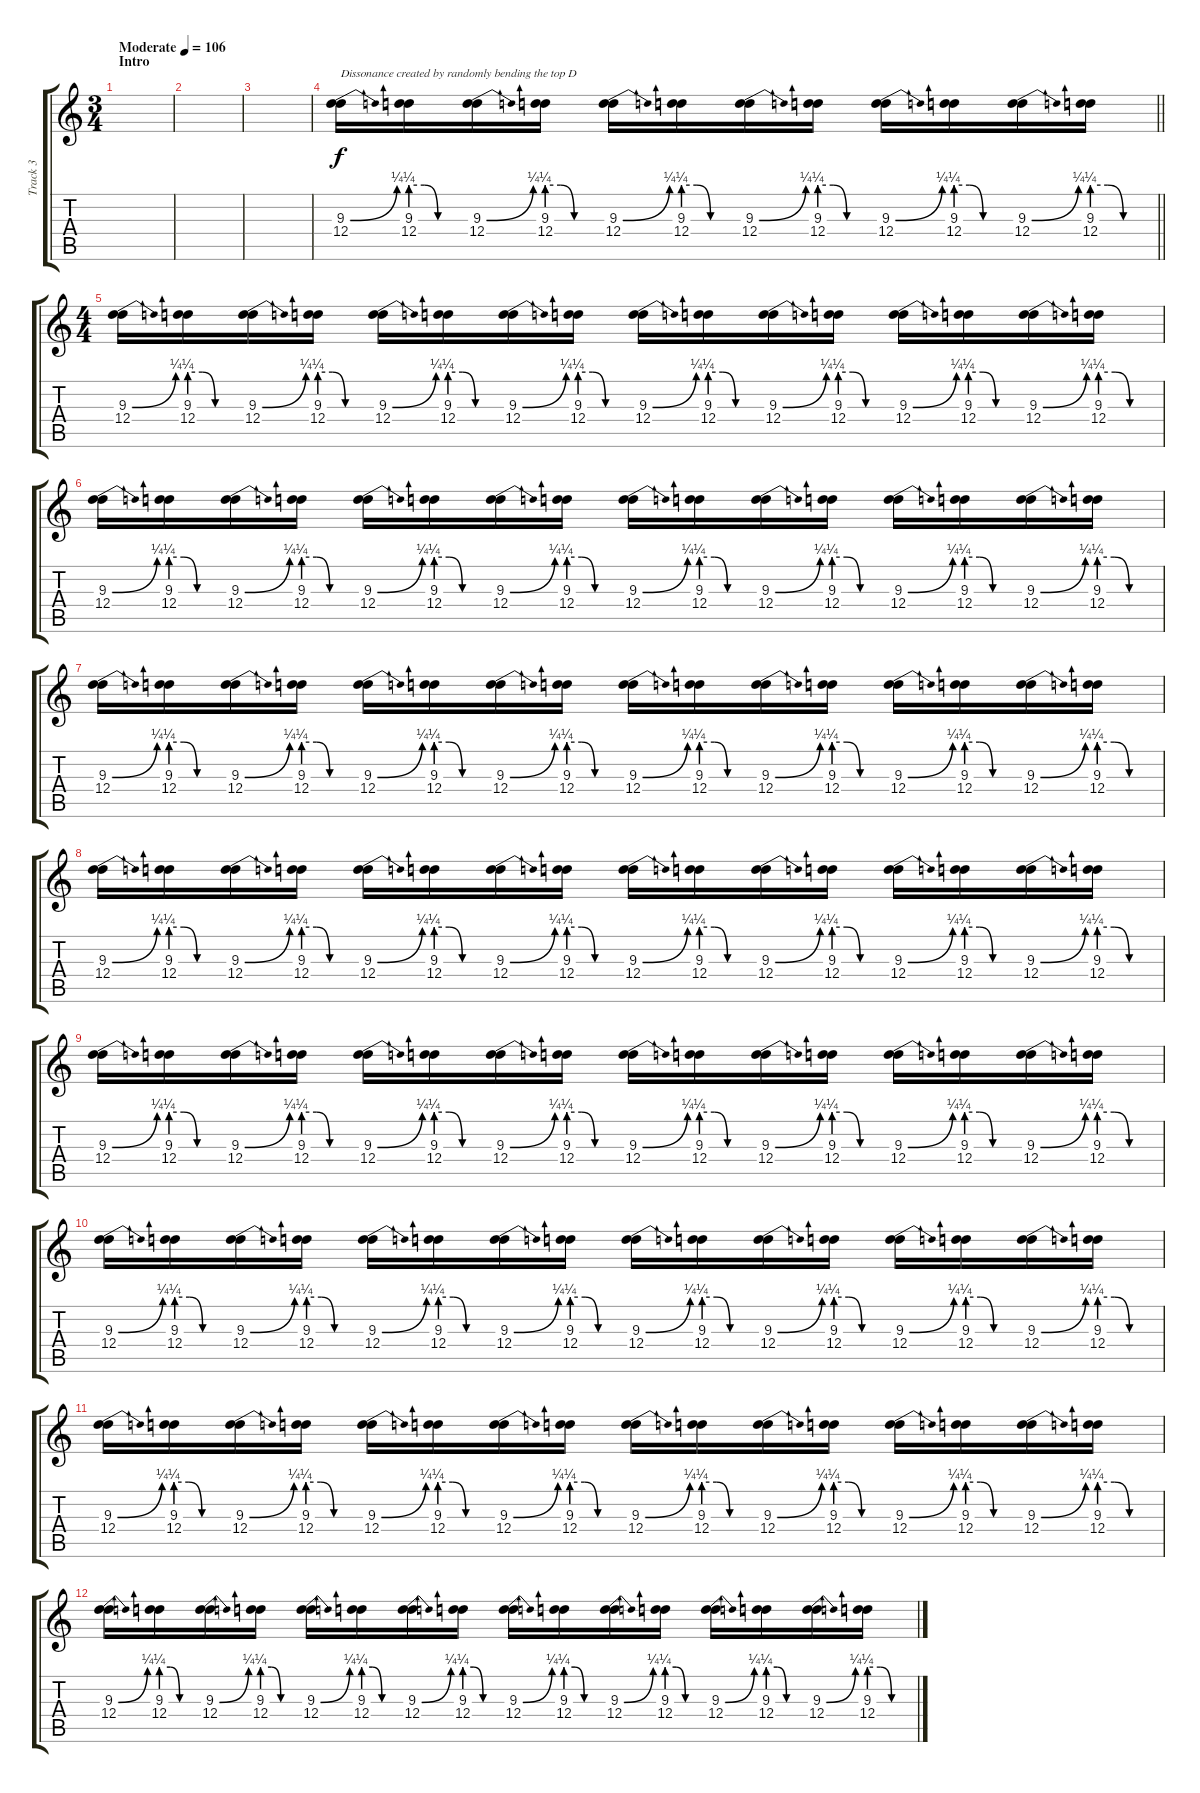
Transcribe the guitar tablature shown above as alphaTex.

\track ("Track 3" "Track 3") {instrument distortionguitar}
\staff {score tabs}
\tuning (E4 A3 F3 D3 A2 D2) {hide}
\ts (3 4)
\section ("" "Intro")
\tempo (106 "Moderate")
\clef g2
\ks c
|
|
|
\barLineRight lightlight
(9.3{be (bend 0 0 60 1)} 12.4).16{txt "Dissonance created by randomly bending the top D"} (9.3{be (custom 0 1 15 1 30 0 60 0)} 12.4).16 (9.3{be (bend 0 0 60 1)} 12.4).16 (9.3{be (custom 0 1 15 1 30 0 60 0)} 12.4).16 (9.3{be (bend 0 0 60 1)} 12.4).16 (9.3{be (custom 0 1 15 1 30 0 60 0)} 12.4).16 (9.3{be (bend 0 0 60 1)} 12.4).16 (9.3{be (custom 0 1 15 1 30 0 60 0)} 12.4).16 (9.3{be (bend 0 0 60 1)} 12.4).16 (9.3{be (custom 0 1 15 1 30 0 60 0)} 12.4).16 (9.3{be (bend 0 0 60 1)} 12.4).16 (9.3{be (custom 0 1 15 1 30 0 60 0)} 12.4).16 |
\ts (4 4)
\section ("" "")
(9.3{be (bend 0 0 60 1)} 12.4).16 (9.3{be (custom 0 1 15 1 30 0 60 0)} 12.4).16 (9.3{be (bend 0 0 60 1)} 12.4).16 (9.3{be (custom 0 1 15 1 30 0 60 0)} 12.4).16 (9.3{be (bend 0 0 60 1)} 12.4).16 (9.3{be (custom 0 1 15 1 30 0 60 0)} 12.4).16 (9.3{be (bend 0 0 60 1)} 12.4).16 (9.3{be (custom 0 1 15 1 30 0 60 0)} 12.4).16 (9.3{be (bend 0 0 60 1)} 12.4).16 (9.3{be (custom 0 1 15 1 30 0 60 0)} 12.4).16 (9.3{be (bend 0 0 60 1)} 12.4).16 (9.3{be (custom 0 1 15 1 30 0 60 0)} 12.4).16 (9.3{be (bend 0 0 60 1)} 12.4).16 (9.3{be (custom 0 1 15 1 30 0 60 0)} 12.4).16 (9.3{be (bend 0 0 60 1)} 12.4).16 (9.3{be (custom 0 1 15 1 30 0 60 0)} 12.4).16 |
(9.3{be (bend 0 0 60 1)} 12.4).16 (9.3{be (custom 0 1 15 1 30 0 60 0)} 12.4).16 (9.3{be (bend 0 0 60 1)} 12.4).16 (9.3{be (custom 0 1 15 1 30 0 60 0)} 12.4).16 (9.3{be (bend 0 0 60 1)} 12.4).16 (9.3{be (custom 0 1 15 1 30 0 60 0)} 12.4).16 (9.3{be (bend 0 0 60 1)} 12.4).16 (9.3{be (custom 0 1 15 1 30 0 60 0)} 12.4).16 (9.3{be (bend 0 0 60 1)} 12.4).16 (9.3{be (custom 0 1 15 1 30 0 60 0)} 12.4).16 (9.3{be (bend 0 0 60 1)} 12.4).16 (9.3{be (custom 0 1 15 1 30 0 60 0)} 12.4).16 (9.3{be (bend 0 0 60 1)} 12.4).16 (9.3{be (custom 0 1 15 1 30 0 60 0)} 12.4).16 (9.3{be (bend 0 0 60 1)} 12.4).16 (9.3{be (custom 0 1 15 1 30 0 60 0)} 12.4).16 |
(9.3{be (bend 0 0 60 1)} 12.4).16 (9.3{be (custom 0 1 15 1 30 0 60 0)} 12.4).16 (9.3{be (bend 0 0 60 1)} 12.4).16 (9.3{be (custom 0 1 15 1 30 0 60 0)} 12.4).16 (9.3{be (bend 0 0 60 1)} 12.4).16 (9.3{be (custom 0 1 15 1 30 0 60 0)} 12.4).16 (9.3{be (bend 0 0 60 1)} 12.4).16 (9.3{be (custom 0 1 15 1 30 0 60 0)} 12.4).16 (9.3{be (bend 0 0 60 1)} 12.4).16 (9.3{be (custom 0 1 15 1 30 0 60 0)} 12.4).16 (9.3{be (bend 0 0 60 1)} 12.4).16 (9.3{be (custom 0 1 15 1 30 0 60 0)} 12.4).16 (9.3{be (bend 0 0 60 1)} 12.4).16 (9.3{be (custom 0 1 15 1 30 0 60 0)} 12.4).16 (9.3{be (bend 0 0 60 1)} 12.4).16 (9.3{be (custom 0 1 15 1 30 0 60 0)} 12.4).16 |
(9.3{be (bend 0 0 60 1)} 12.4).16 (9.3{be (custom 0 1 15 1 30 0 60 0)} 12.4).16 (9.3{be (bend 0 0 60 1)} 12.4).16 (9.3{be (custom 0 1 15 1 30 0 60 0)} 12.4).16 (9.3{be (bend 0 0 60 1)} 12.4).16 (9.3{be (custom 0 1 15 1 30 0 60 0)} 12.4).16 (9.3{be (bend 0 0 60 1)} 12.4).16 (9.3{be (custom 0 1 15 1 30 0 60 0)} 12.4).16 (9.3{be (bend 0 0 60 1)} 12.4).16 (9.3{be (custom 0 1 15 1 30 0 60 0)} 12.4).16 (9.3{be (bend 0 0 60 1)} 12.4).16 (9.3{be (custom 0 1 15 1 30 0 60 0)} 12.4).16 (9.3{be (bend 0 0 60 1)} 12.4).16 (9.3{be (custom 0 1 15 1 30 0 60 0)} 12.4).16 (9.3{be (bend 0 0 60 1)} 12.4).16 (9.3{be (custom 0 1 15 1 30 0 60 0)} 12.4).16 |
(9.3{be (bend 0 0 60 1)} 12.4).16 (9.3{be (custom 0 1 15 1 30 0 60 0)} 12.4).16 (9.3{be (bend 0 0 60 1)} 12.4).16 (9.3{be (custom 0 1 15 1 30 0 60 0)} 12.4).16 (9.3{be (bend 0 0 60 1)} 12.4).16 (9.3{be (custom 0 1 15 1 30 0 60 0)} 12.4).16 (9.3{be (bend 0 0 60 1)} 12.4).16 (9.3{be (custom 0 1 15 1 30 0 60 0)} 12.4).16 (9.3{be (bend 0 0 60 1)} 12.4).16 (9.3{be (custom 0 1 15 1 30 0 60 0)} 12.4).16 (9.3{be (bend 0 0 60 1)} 12.4).16 (9.3{be (custom 0 1 15 1 30 0 60 0)} 12.4).16 (9.3{be (bend 0 0 60 1)} 12.4).16 (9.3{be (custom 0 1 15 1 30 0 60 0)} 12.4).16 (9.3{be (bend 0 0 60 1)} 12.4).16 (9.3{be (custom 0 1 15 1 30 0 60 0)} 12.4).16 |
(9.3{be (bend 0 0 60 1)} 12.4).16 (9.3{be (custom 0 1 15 1 30 0 60 0)} 12.4).16 (9.3{be (bend 0 0 60 1)} 12.4).16 (9.3{be (custom 0 1 15 1 30 0 60 0)} 12.4).16 (9.3{be (bend 0 0 60 1)} 12.4).16 (9.3{be (custom 0 1 15 1 30 0 60 0)} 12.4).16 (9.3{be (bend 0 0 60 1)} 12.4).16 (9.3{be (custom 0 1 15 1 30 0 60 0)} 12.4).16 (9.3{be (bend 0 0 60 1)} 12.4).16 (9.3{be (custom 0 1 15 1 30 0 60 0)} 12.4).16 (9.3{be (bend 0 0 60 1)} 12.4).16 (9.3{be (custom 0 1 15 1 30 0 60 0)} 12.4).16 (9.3{be (bend 0 0 60 1)} 12.4).16 (9.3{be (custom 0 1 15 1 30 0 60 0)} 12.4).16 (9.3{be (bend 0 0 60 1)} 12.4).16 (9.3{be (custom 0 1 15 1 30 0 60 0)} 12.4).16 |
(9.3{be (bend 0 0 60 1)} 12.4).16 (9.3{be (custom 0 1 15 1 30 0 60 0)} 12.4).16 (9.3{be (bend 0 0 60 1)} 12.4).16 (9.3{be (custom 0 1 15 1 30 0 60 0)} 12.4).16 (9.3{be (bend 0 0 60 1)} 12.4).16 (9.3{be (custom 0 1 15 1 30 0 60 0)} 12.4).16 (9.3{be (bend 0 0 60 1)} 12.4).16 (9.3{be (custom 0 1 15 1 30 0 60 0)} 12.4).16 (9.3{be (bend 0 0 60 1)} 12.4).16 (9.3{be (custom 0 1 15 1 30 0 60 0)} 12.4).16 (9.3{be (bend 0 0 60 1)} 12.4).16 (9.3{be (custom 0 1 15 1 30 0 60 0)} 12.4).16 (9.3{be (bend 0 0 60 1)} 12.4).16 (9.3{be (custom 0 1 15 1 30 0 60 0)} 12.4).16 (9.3{be (bend 0 0 60 1)} 12.4).16 (9.3{be (custom 0 1 15 1 30 0 60 0)} 12.4).16 |
(9.3{be (bend 0 0 60 1)} 12.4).16 (9.3{be (custom 0 1 15 1 30 0 60 0)} 12.4).16 (9.3{be (bend 0 0 60 1)} 12.4).16 (9.3{be (custom 0 1 15 1 30 0 60 0)} 12.4).16 (9.3{be (bend 0 0 60 1)} 12.4).16 (9.3{be (custom 0 1 15 1 30 0 60 0)} 12.4).16 (9.3{be (bend 0 0 60 1)} 12.4).16 (9.3{be (custom 0 1 15 1 30 0 60 0)} 12.4).16 (9.3{be (bend 0 0 60 1)} 12.4).16 (9.3{be (custom 0 1 15 1 30 0 60 0)} 12.4).16 (9.3{be (bend 0 0 60 1)} 12.4).16 (9.3{be (custom 0 1 15 1 30 0 60 0)} 12.4).16 (9.3{be (bend 0 0 60 1)} 12.4).16 (9.3{be (custom 0 1 15 1 30 0 60 0)} 12.4).16 (9.3{be (bend 0 0 60 1)} 12.4).16 (9.3{be (custom 0 1 15 1 30 0 60 0)} 12.4).16
